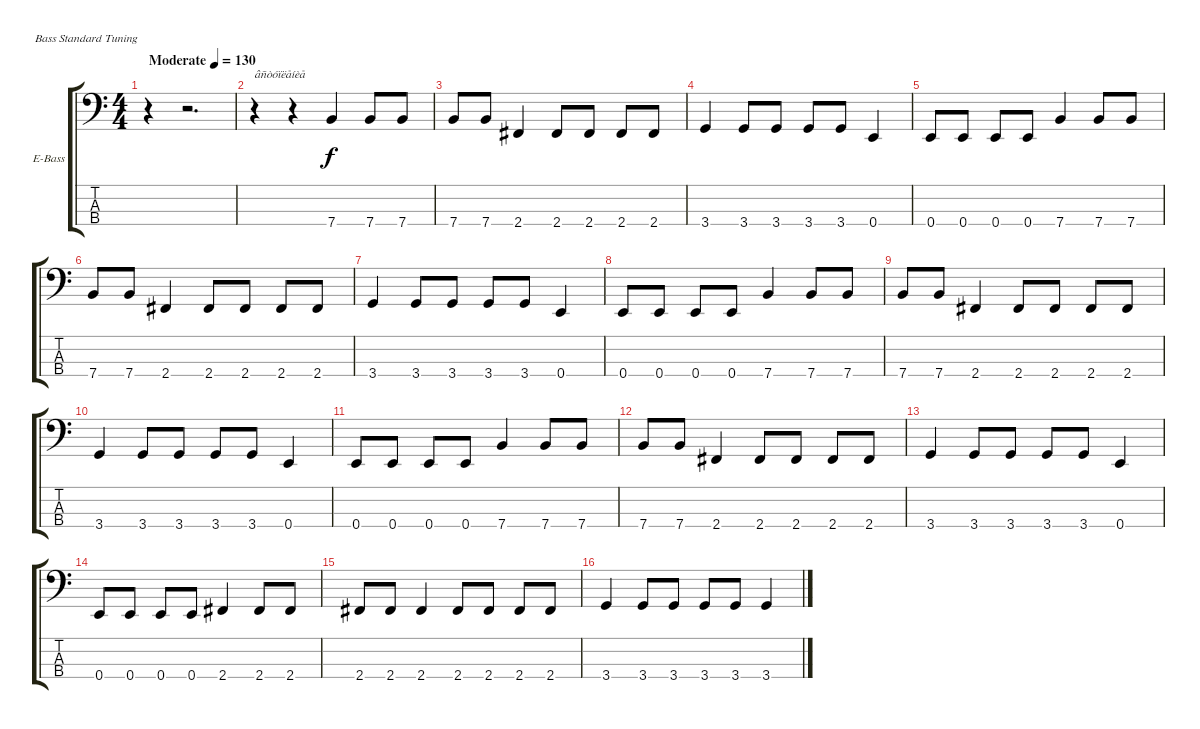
\bracketExtendMode groupsimilarinstruments
\firstSystemTrackNameOrientation horizontal
\otherSystemsTrackNameOrientation horizontal
\track ("Äîðîæêà 2" "E-Bass") {instrument electricbassfinger}
\staff {score tabs}
\tuning (G2 D2 A1 E1)
\ts (4 4)
\beaming (8 2 2 2 2)
\tempo (130 "Moderate")
\clef f4
\ks c
r.4{dy f instrument electricbassfinger} r.2{d} |
r.4{txt "âñòóïëåíèå"} r.4 7.4.4 7.4.8 7.4.8 |
7.4.8 7.4.8 2.4.4 2.4.8 2.4.8 2.4.8 2.4.8 |
3.4.4 3.4.8 3.4.8 3.4.8 3.4.8 0.4.4 |
0.4.8 0.4.8 0.4.8 0.4.8 7.4.4 7.4.8 7.4.8 |
7.4.8 7.4.8 2.4.4 2.4.8 2.4.8 2.4.8 2.4.8 |
3.4.4 3.4.8 3.4.8 3.4.8 3.4.8 0.4.4 |
0.4.8 0.4.8 0.4.8 0.4.8 7.4.4 7.4.8 7.4.8 |
7.4.8 7.4.8 2.4.4 2.4.8 2.4.8 2.4.8 2.4.8 |
3.4.4 3.4.8 3.4.8 3.4.8 3.4.8 0.4.4 |
0.4.8 0.4.8 0.4.8 0.4.8 7.4.4 7.4.8 7.4.8 |
7.4.8 7.4.8 2.4.4 2.4.8 2.4.8 2.4.8 2.4.8 |
3.4.4 3.4.8 3.4.8 3.4.8 3.4.8 0.4.4 |
0.4.8 0.4.8 0.4.8 0.4.8 2.4.4 2.4.8 2.4.8 |
2.4.8 2.4.8 2.4.4 2.4.8 2.4.8 2.4.8 2.4.8 |
3.4.4 3.4.8 3.4.8 3.4.8 3.4.8 3.4.4
